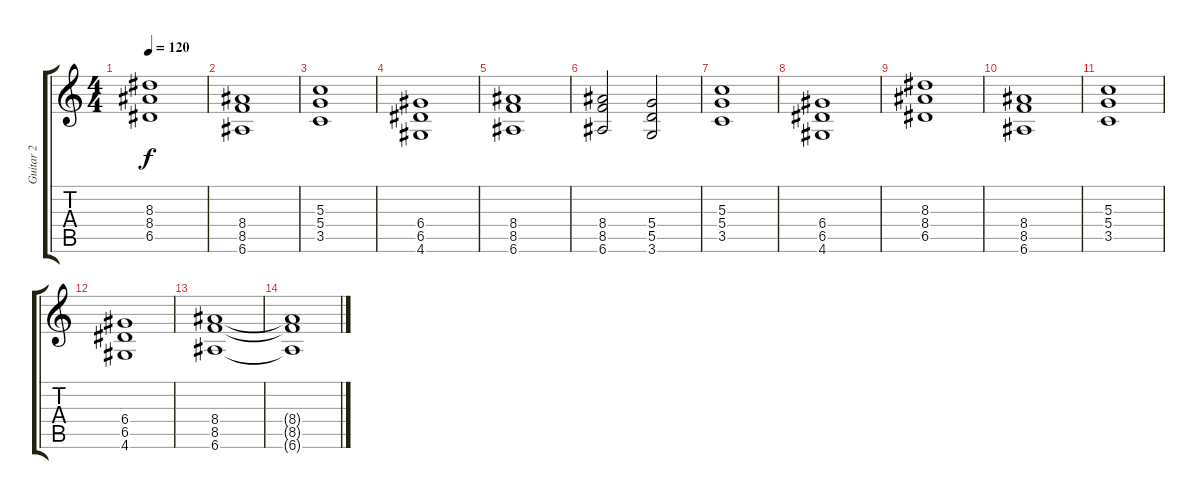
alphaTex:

\track ("Guitar 2" "Guitar 2") {instrument acousticguitarsteel}
\staff {score tabs}
\tuning (E4 B3 G3 D3 A2 E2) {hide}
\ts (4 4)
\tempo 120
\clef g2
\ks c
(8.3 8.4 6.5).1{dy f} |
(8.4 8.5 6.6).1 |
(5.3 5.4 3.5).1{volume 12 instrument distortionguitar} |
(6.4 6.5 4.6).1 |
(8.4 8.5 6.6).1 |
(8.4 8.5 6.6).2 (5.4 5.5 3.6).2 |
(5.3 5.4 3.5).1{volume 12 instrument distortionguitar} |
(6.4 6.5 4.6).1 |
(8.3 8.4 6.5).1 |
(8.4 8.5 6.6).1 |
(5.3 5.4 3.5).1{volume 12 instrument distortionguitar} |
(6.4 6.5 4.6).1 |
(8.4 8.5 6.6).1 |
(8.4{t} 8.5{t} 6.6{t}).1
